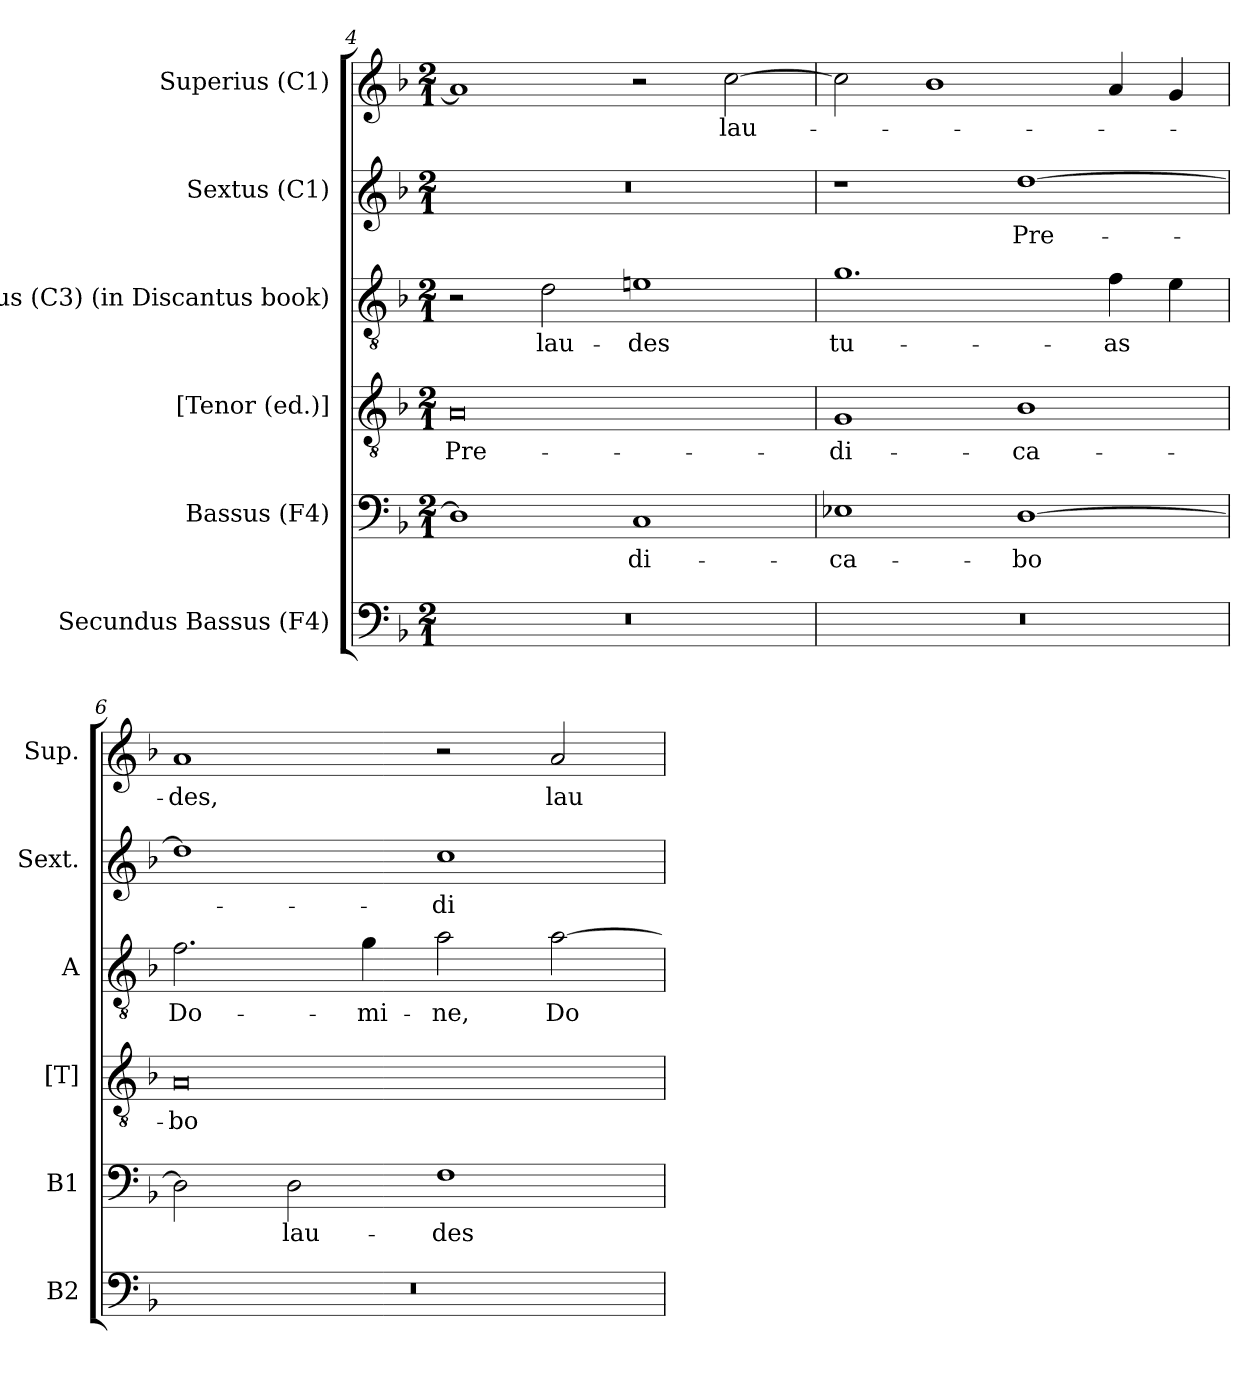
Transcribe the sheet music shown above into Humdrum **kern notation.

**kern	**kern	**text	**kern	**text	**kern	**text	**kern	**text	**kern	**text
*part6	*part5	*part5	*part4	*part4	*part3	*part3	*part2	*part2	*part1	*part1
*staff6	*staff5	*staff5	*staff4	*staff4	*staff3	*staff3	*staff2	*staff2	*staff1	*staff1
*I"Secundus Bassus (F4)	*I"Bassus (F4)	*	*I"[Tenor (ed.)]	*	*I"Altus (C3) (in Discantus book)	*	*I"Sextus (C1)	*	*I"Superius (C1)	*
*I'B2	*I'B1	*	*I'[T]	*	*I'A	*	*I'Sext.	*	*I'Sup.	*
*clefF4	*clefF4	*	*clefGv2	*	*clefGv2	*	*clefG2	*	*clefG2	*
*	*	*	*ITrd7c12	*	*	*	*	*	*	*
*k[b-]	*k[b-]	*	*k[b-]	*	*k[b-]	*	*k[b-]	*	*k[b-]	*
*F:	*F:	*	*F:	*	*F:	*	*F:	*	*F:	*
*M2/1	*M2/1	*	*M2/1	*	*M2/1	*	*M2/1	*	*M2/1	*
=4	=4	=4	=4	=4	=4	=4	=4	=4	=4	=4
!LO:N:vis=1	!	!	!	!	!	!	!	!	!	!
!	!	!	!	!LO:LY:b:color=#000000	!	!	!LO:N:vis=1	!	!	!
0r	1Di]	.	0AAi	Pre-	2r	.	0r	.	1ai]	.
!	!	!	!	!	!	!LO:LY:b:color=#000000	!	!	!	!
.	.	.	.	.	2di\	lau-	.	.	.	.
!	!	!LO:LY:b:color=#000000	!	!	!	!	!	!	!	!
!	!	!	!	!	!	!LO:LY:b:color=#000000	!	!	!	!
.	1Ci	-di-	.	.	1eni	-des	.	.	2r	.
!	!	!	!	!	!	!	!	!	!	!LO:LY:b:color=#000000
.	.	.	.	.	.	.	.	.	[2cci\	lau-
=5	=5	=5	=5	=5	=5	=5	=5	=5	=5	=5
!LO:N:vis=1	!	!	!	!	!	!	!	!	!	!
!	!	!LO:LY:b:color=#000000	!	!	!	!	!	!	!	!
!	!	!	!	!LO:LY:b:color=#000000	!	!	!	!	!	!
!	!	!	!	!	!	!LO:LY:b:color=#000000	!	!	!	!
0r	1E-Xi	-ca-	1GGi	-di-	1.gi	tu-	1r	.	2cci\]	.
.	.	.	.	.	.	.	.	.	1b-i	.
!	!	!LO:LY:b:color=#000000	!	!	!	!	!	!	!	!
!	!	!	!	!LO:LY:b:color=#000000	!	!	!	!	!	!
!	!	!	!	!	!	!	!	!LO:LY:b:color=#000000	!	!
.	[1Di	-bo	1BB-i	-ca-	.	.	[1ddi	Pre-	.	.
!	!	!	!	!	!	!LO:LY:b:color=#000000	!	!	!	!
.	.	.	.	.	4fi\	-as	.	.	4ai/	.
.	.	.	.	.	4ei\	.	.	.	4gi/	.
!!LO:LB:g=z
=6	=6	=6	=6	=6	=6	=6	=6	=6	=6	=6
!LO:N:vis=1	!	!	!	!	!	!	!	!	!	!
!	!	!	!	!LO:LY:b:color=#000000	!	!	!	!	!	!
!	!	!	!	!	!	!LO:LY:b:color=#000000	!	!	!	!
!	!	!	!	!	!	!	!	!	!	!LO:LY:b:color=#000000
0r	2Di\]	.	0AAi	-bo	2.fi\	Do-	1ddi]	.	1ai	-des,
!	!	!LO:LY:b:color=#000000	!	!	!	!	!	!	!	!
.	2Di\	lau-	.	.	.	.	.	.	.	.
!	!	!	!	!	!	!LO:LY:b:color=#000000	!	!	!	!
.	.	.	.	.	4gi\	-mi-	.	.	.	.
!	!	!LO:LY:b:color=#000000	!	!	!	!	!	!	!	!
!	!	!	!	!	!	!LO:LY:b:color=#000000	!	!	!	!
!	!	!	!	!	!	!	!	!LO:LY:b:color=#000000	!	!
.	1Fi	-des	.	.	2ai\	-ne,	1cci	-di-	2r	.
!	!	!	!	!	!	!LO:LY:b:color=#000000	!	!	!	!
!	!	!	!	!	!	!	!	!	!	!LO:LY:b:color=#000000
.	.	.	.	.	[2ai\	Do-	.	.	2ai/	lau-
=	=	=	=	=	=	=	=	=	=	=
*-	*-	*-	*-	*-	*-	*-	*-	*-	*-	*-
